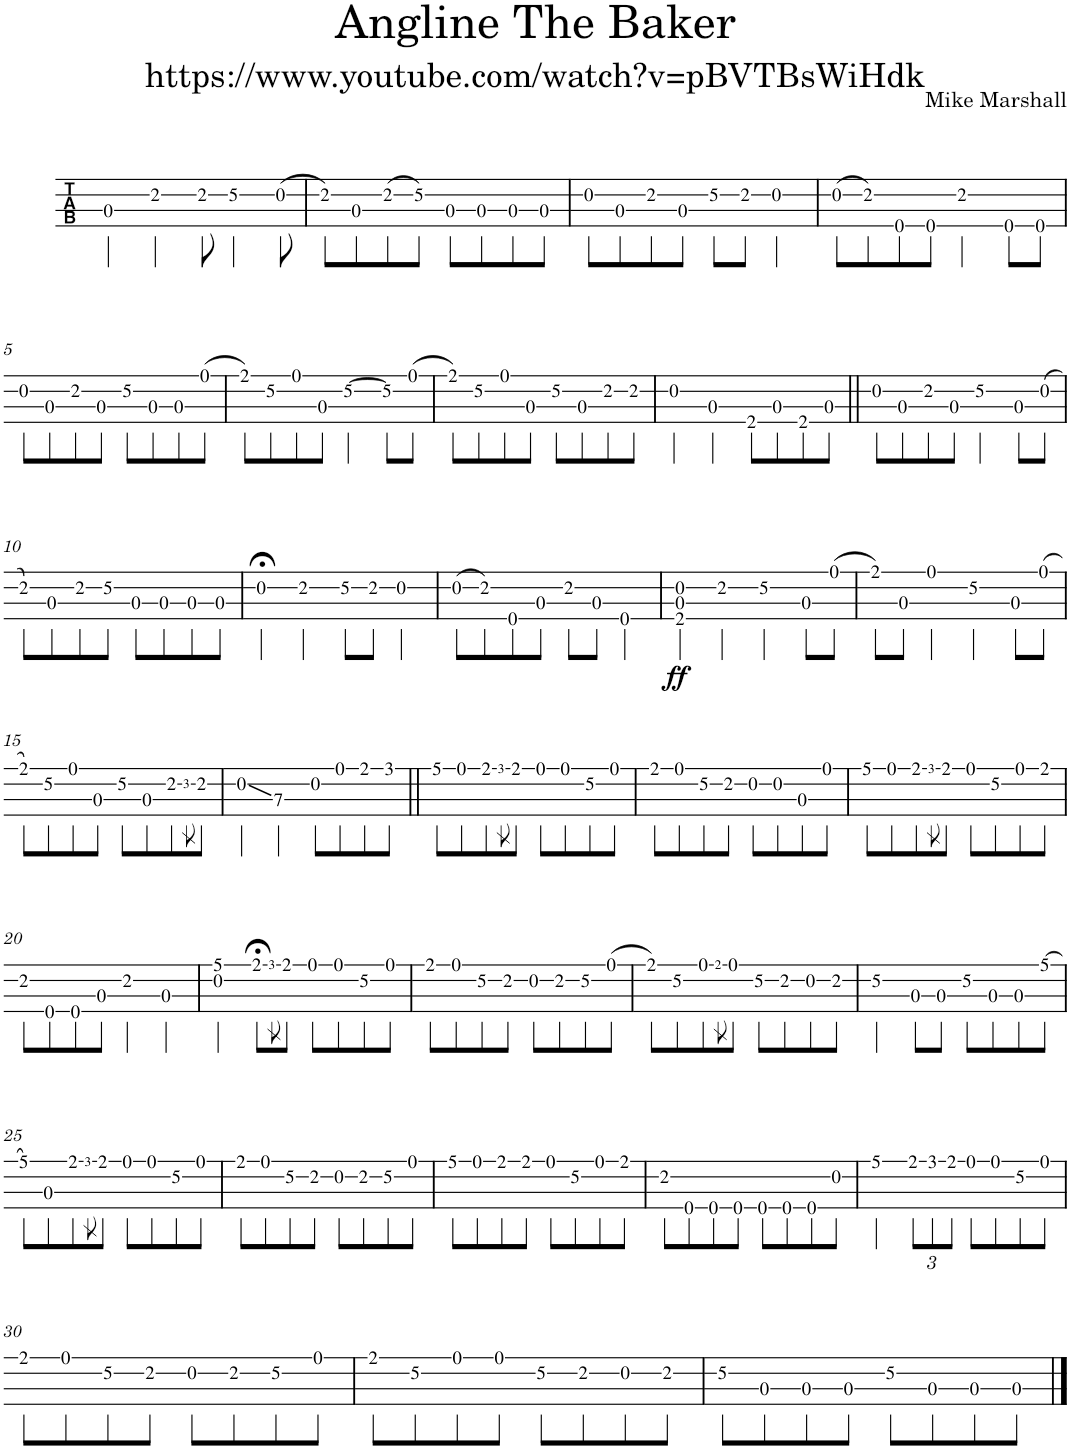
**kern	**dynam
*part1	*part1
*staff1	*staff1
*I"Mandolin	*
*I'Mdn.	*
*stria4	*
*	*
*k[]	*
*M4/4	*
=1	=1
4d\	.
4b\	.
8b\	.
4dd\	.
(8a\	.
=2	=2
8b\L)	.
8d\	.
(8b\	.
8dd\J)	.
8d\L	.
8d\	.
8d\	.
8d\J	.
=3	=3
8a\L	.
8d\	.
8b\	.
8d\J	.
8dd\L	.
8b\J	.
4a\	.
=4	=4
(8a\L	.
8b\)	.
8G\	.
8G\J	.
4b\	.
8G\L	.
8G\J	.
!!LO:LB:g=z
=5	=5
8a\L	.
8d\	.
8b\	.
8d\J	.
8dd\L	.
8d\	.
8d\	.
(8ee\J	.
=6	=6
8ff#\L)	.
8dd\	.
8ee\	.
8d\J	.
[4dd\	.
8dd\L]	.
(8ee\J	.
=7	=7
8ff#\L)	.
8dd\	.
8ee\	.
8d\J	.
8dd\L	.
8d\	.
8b\	.
8b\J	.
=8	=8
4a\	.
4d\	.
8A\L	.
8d\	.
8A\	.
8d\J	.
=9||	=9||
8a\L	.
8d\	.
8b\	.
8d\J	.
4dd\	.
8d\L	.
(8a\J	.
!!LO:LB:g=z
=10	=10
8b\L)	.
8d\	.
8b\	.
8dd\J	.
8d\L	.
8d\	.
8d\	.
8d\J	.
=11	=11
4a;<\	.
4b\	.
8dd\L	.
8b\J	.
4a\	.
=12	=12
(8a\L	.
8b\)	.
8G\	.
8d\J	.
8b\L	.
8d\J	.
4G\	.
=13	=13
!	!LO:DY:b
4A\ 4d\ 4a\	ff
4b\	.
4dd\	.
8d\L	.
(8ee\J	.
=14	=14
8ff#\L)	.
8d\J	.
4ee\	.
4dd\	.
8d\L	.
(8ee\J	.
!!LO:LB:g=z
=15	=15
8ff#\L)	.
8dd\	.
8ee\	.
8d\J	.
8dd\L	.
8d\	.
8b\	.
8qcc\	.
8b\J	.
=16	=16
4a\	.
4a\	.
8a\L	.
8ee\	.
8ff#\	.
8gg\J	.
=17||	=17||
8aa\L	.
8ee\	.
8ff#\	.
8qgg\	.
8ff#\J	.
8ee\L	.
8ee\	.
8dd\	.
8ee\J	.
=18	=18
8ff#\L	.
8ee\	.
8dd\	.
8b\J	.
8a\L	.
8a\	.
8d\	.
8ee\J	.
=19	=19
8aa\L	.
8ee\	.
8ff#\	.
8qgg\	.
8ff#\J	.
8ee\L	.
8dd\	.
8ee\	.
8ff#\J	.
!!LO:LB:g=z
=20	=20
8b\L	.
8G\	.
8G\	.
8d\J	.
4b\	.
4d\	.
=21	=21
4a\ 4aa\	.
8ff#;<\L	.
8qgg\	.
8ff#\J	.
8ee\L	.
8ee\	.
8dd\	.
8ee\J	.
=22	=22
8ff#\L	.
8ee\	.
8dd\	.
8b\J	.
8a\L	.
8b\	.
8dd\	.
(8ee\J	.
=23	=23
8ff#\L)	.
8dd\	.
8ee\	.
8qff#\	.
8ee\J	.
8dd\L	.
8b\	.
8a\	.
8b\J	.
=24	=24
4dd\	.
8d\L	.
8d\J	.
8dd\L	.
8d\	.
8d\	.
[8aa\J	.
!!LO:LB:g=z
=25	=25
8aa\L]	.
8d\	.
8ff#\	.
8qgg\	.
8ff#\J	.
8ee\L	.
8ee\	.
8dd\	.
8ee\J	.
=26	=26
8ff#\L	.
8ee\	.
8dd\	.
8b\J	.
8a\L	.
8b\	.
8dd\	.
8ee\J	.
=27	=27
8aa\L	.
8ee\	.
8ff#\	.
8ff#\J	.
8ee\L	.
8dd\	.
8ee\	.
8ff#\J	.
=28	=28
8b\L	.
8G\	.
8G\	.
8G\J	.
8G\L	.
8G\	.
8G\	.
8a\J	.
=29	=29
4aa\	.
*Xbrackettup	*
12ff#\L	.
12gg\	.
12ff#\J	.
8ee\L	.
8ee\	.
8dd\	.
8ee\J	.
!!LO:LB:g=z
=30	=30
8ff#\L	.
8ee\	.
8dd\	.
8b\J	.
8a\L	.
8b\	.
8dd\	.
8ee\J	.
=31	=31
8ff#\L	.
8dd\	.
8ee\	.
8ee\J	.
8dd\L	.
8b\	.
8a\	.
8b\J	.
=32	=32
8dd\L	.
8d\	.
8d\	.
8d\J	.
8dd\L	.
8d\	.
8d\	.
8d\J	.
==	==
*-	*-
